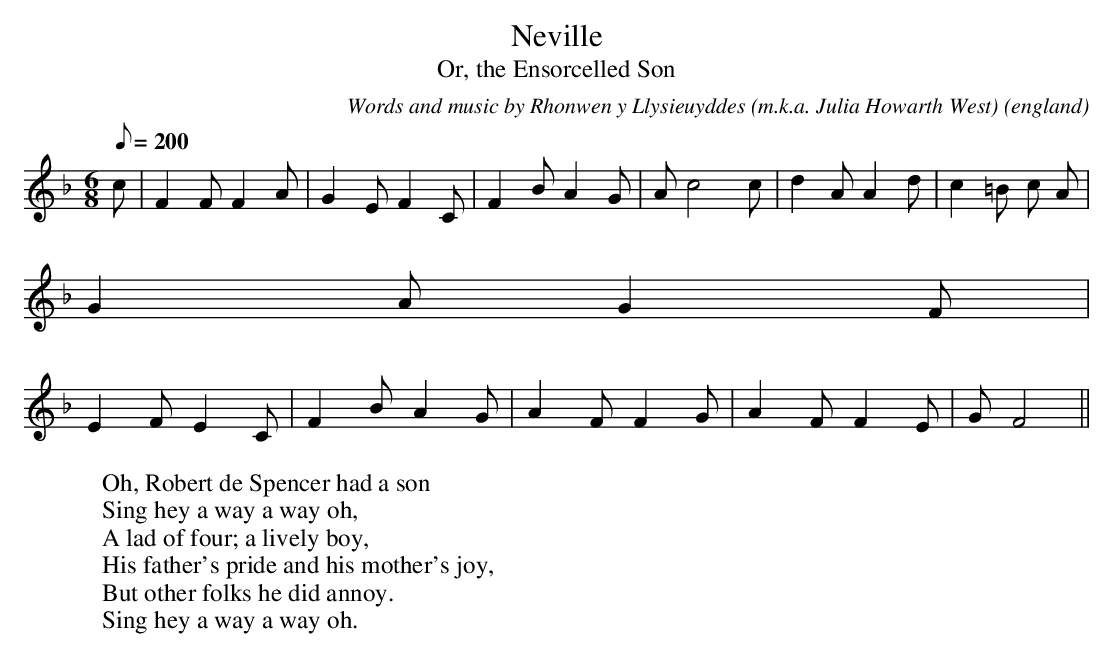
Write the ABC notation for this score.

X:1
T:Neville
T:Or, the Ensorcelled Son
O:england
M:6/8
L:1/8
Q:200
C:Words and music by Rhonwen y Llysieuyddes (m.k.a. Julia Howarth West)
W:Oh, Robert de Spencer had a son
W:Sing hey a way a way oh,
W:A lad of four; a lively boy,
W:His father's pride and his mother's joy,
W:But other folks he did annoy.
W:Sing hey a way a way oh.
K:F
c|F2 F F2 A|G2 E F2 C|F2 B A2 G| A c4 c| d2 A A2 d| c2 =B c A|
G2 A G2 F|
E2 F E2 C| F2 B A2 G| A2 F F2 G| A2 F F2 E| G F4||
